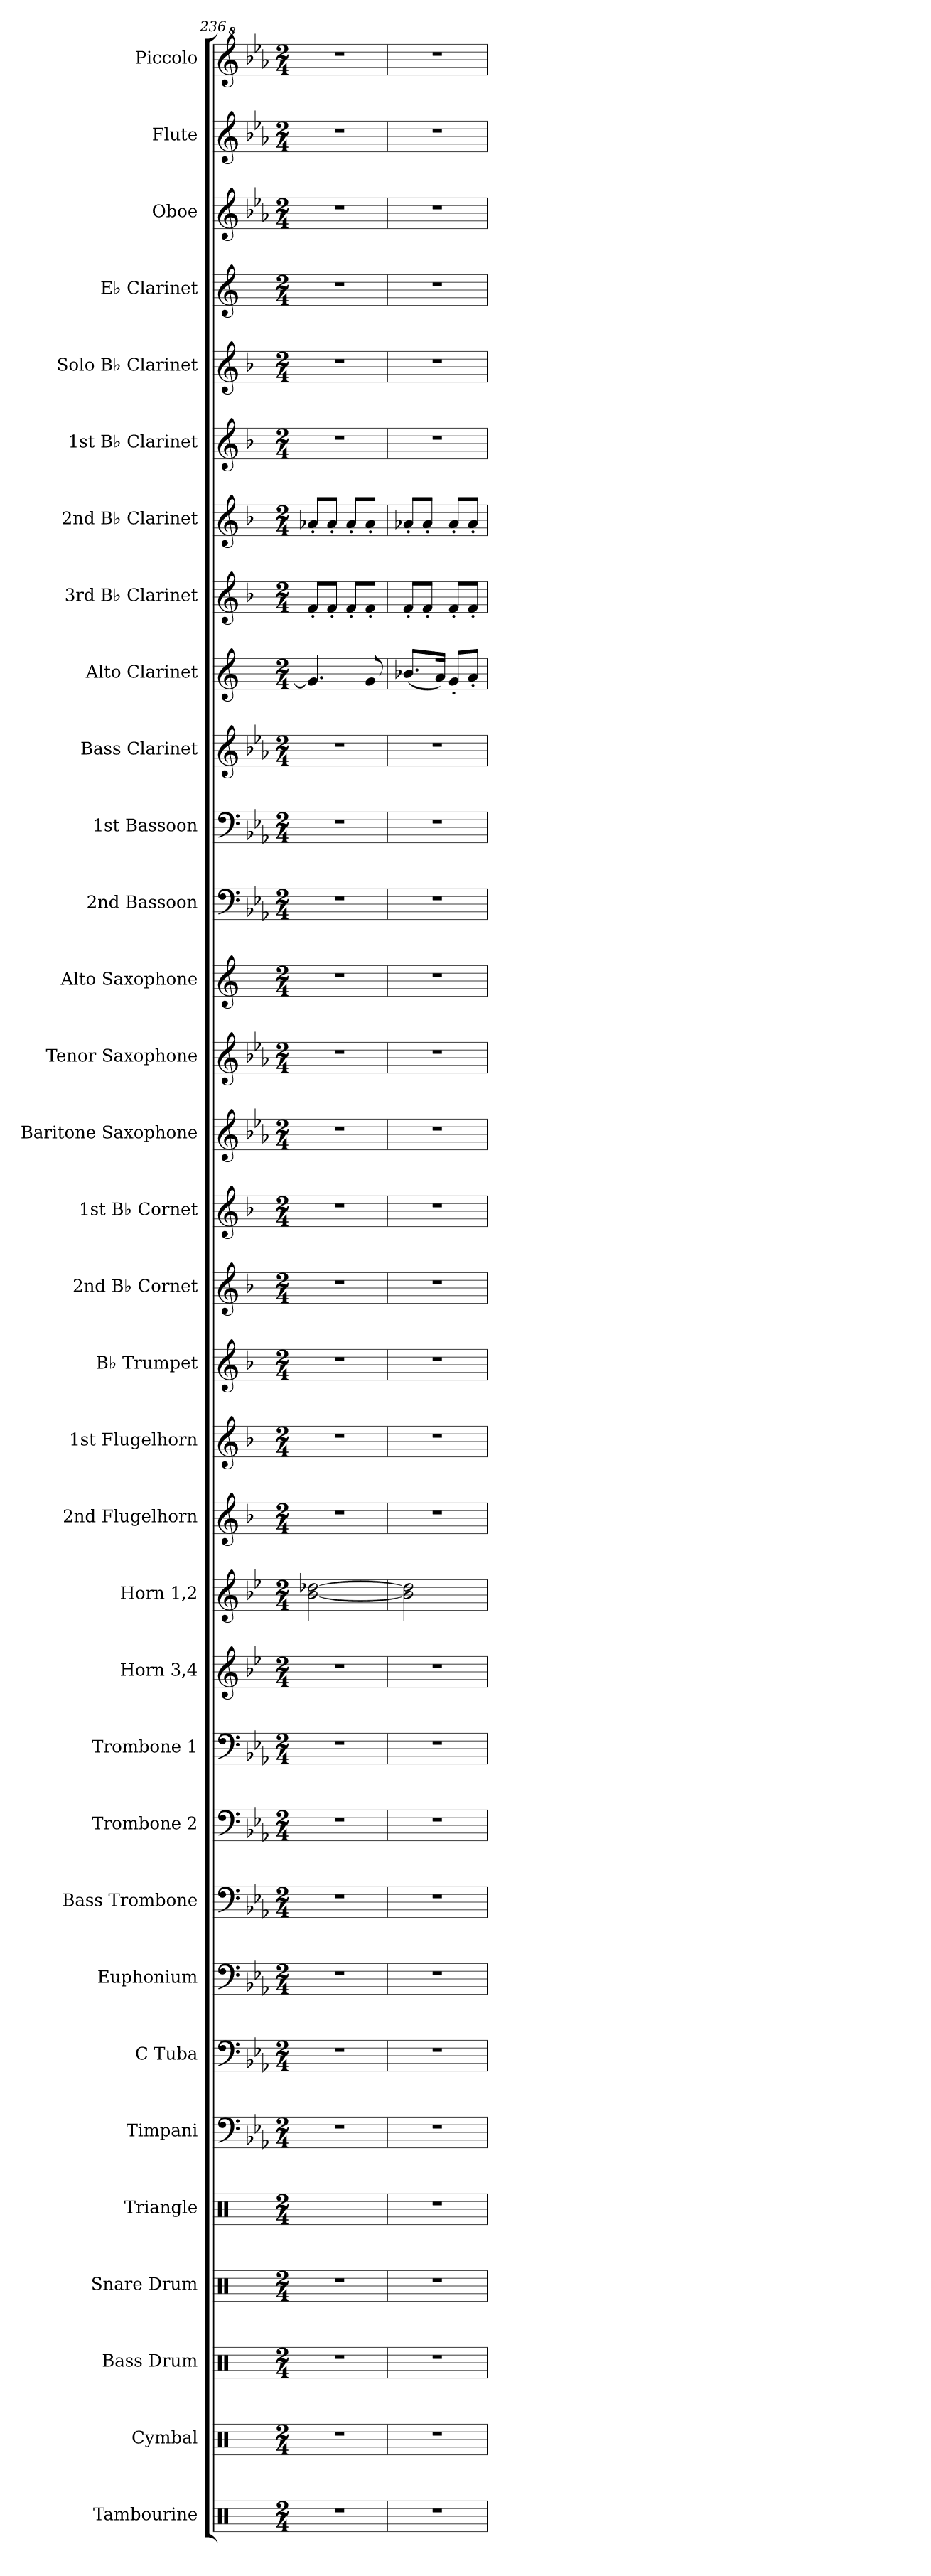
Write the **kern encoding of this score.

**kern	**kern	**kern	**kern	**kern	**kern	**kern	**kern	**kern	**kern	**kern	**kern	**kern	**kern	**kern	**kern	**kern	**kern	**kern	**kern	**kern	**kern	**kern	**kern	**kern	**kern	**kern	**kern	**kern	**kern	**kern	**kern	**kern
*part33	*part32	*part31	*part30	*part29	*part28	*part27	*part26	*part25	*part24	*part23	*part22	*part21	*part20	*part19	*part18	*part17	*part16	*part15	*part14	*part13	*part12	*part11	*part10	*part9	*part8	*part7	*part6	*part5	*part4	*part3	*part2	*part1
*staff33	*staff32	*staff31	*staff30	*staff29	*staff28	*staff27	*staff26	*staff25	*staff24	*staff23	*staff22	*staff21	*staff20	*staff19	*staff18	*staff17	*staff16	*staff15	*staff14	*staff13	*staff12	*staff11	*staff10	*staff9	*staff8	*staff7	*staff6	*staff5	*staff4	*staff3	*staff2	*staff1
*I"Tambourine	*I"Cymbal	*I"Bass Drum	*I"Snare Drum	*I"Triangle	*I"Timpani	*I"C Tuba	*I"Euphonium	*I"Bass Trombone	*I"Trombone 2	*I"Trombone 1	*I"Horn 3,4	*I"Horn 1,2	*I"2nd Flugelhorn	*I"1st Flugelhorn	*I"B♭ Trumpet	*I"2nd B♭ Cornet	*I"1st B♭ Cornet	*I"Baritone Saxophone	*I"Tenor Saxophone	*I"Alto Saxophone	*I"2nd Bassoon	*I"1st Bassoon	*I"Bass Clarinet	*I"Alto Clarinet	*I"3rd B♭ Clarinet	*I"2nd B♭ Clarinet	*I"1st B♭ Clarinet	*I"Solo B♭ Clarinet	*I"E♭ Clarinet	*I"Oboe	*I"Flute	*I"Piccolo
*I'Tamb.	*I'Cym.	*I'B. Dr.	*I'Sn. Dr.	*I'Trgl.	*I'Timp.	*I'C Tu.	*I'Eu.	*I'B. Trb.	*I'Trb. 2	*I'Trb. 1	*I'Hn. 3,4	*I'Hn. 1,2	*I'2nd Flghn.	*I'1st Flghn.	*I'B♭ Tpt.	*I'2nd B♭ Cnt.	*I'1st B♭ Cnt.	*I'Bar. Sax.	*I'T. Sax.	*I'A. Sax.	*I'2nd Bsn.	*I'1st Bsn.	*I'B. Cl.	*I'A. Cl.	*I'3rd B♭ Cl.	*I'2nd B♭ Cl.	*I'1st B♭ Cl.	*I'Solo B♭ Cl.	*I'E♭ Cl.	*I'Ob.	*I'Fl.	*I'Picc.
!!LO:PB:g=z
*clefX	*clefX	*clefX	*clefX	*clefX	*clefF4	*clefF4	*clefF4	*clefF4	*clefF4	*clefF4	*clefG2	*clefG2	*clefG2	*clefG2	*clefG2	*clefG2	*clefG2	*clefG2	*clefG2	*clefG2	*clefF4	*clefF4	*clefG2	*clefG2	*clefG2	*clefG2	*clefG2	*clefG2	*clefG2	*clefG2	*clefG2	*clefG^2
*	*	*	*	*	*	*	*	*	*	*	*ITrd4c7	*ITrd4c7	*ITrd1c2	*ITrd1c2	*ITrd1c2	*ITrd1c2	*ITrd1c2	*ITrd12c21	*ITrd8c14	*ITrd5c9	*	*	*ITrd8c14	*ITrd5c9	*ITrd1c2	*ITrd1c2	*ITrd1c2	*ITrd1c2	*ITrd-2c-3	*	*	*ITrd-7c-12
*k[]	*k[]	*k[]	*k[]	*k[]	*k[b-e-a-]	*k[b-e-a-]	*k[b-e-a-]	*k[b-e-a-]	*k[b-e-a-]	*k[b-e-a-]	*k[b-e-a-]	*k[b-e-a-]	*k[b-e-a-]	*k[b-e-a-]	*k[b-e-a-]	*k[b-e-a-]	*k[b-e-a-]	*k[b-e-a-]	*k[b-e-a-]	*k[b-e-a-]	*k[b-e-a-]	*k[b-e-a-]	*k[b-e-a-]	*k[b-e-a-]	*k[b-e-a-]	*k[b-e-a-]	*k[b-e-a-]	*k[b-e-a-]	*k[b-e-a-]	*k[b-e-a-]	*k[b-e-a-]	*k[b-e-a-]
*C:	*C:	*C:	*C:	*C:	*E-:	*E-:	*E-:	*E-:	*E-:	*E-:	*E-:	*E-:	*E-:	*E-:	*E-:	*E-:	*E-:	*E-:	*E-:	*E-:	*E-:	*E-:	*E-:	*E-:	*E-:	*E-:	*E-:	*E-:	*E-:	*E-:	*E-:	*E-:
*M2/4	*M2/4	*M2/4	*M2/4	*M2/4	*M2/4	*M2/4	*M2/4	*M2/4	*M2/4	*M2/4	*M2/4	*M2/4	*M2/4	*M2/4	*M2/4	*M2/4	*M2/4	*M2/4	*M2/4	*M2/4	*M2/4	*M2/4	*M2/4	*M2/4	*M2/4	*M2/4	*M2/4	*M2/4	*M2/4	*M2/4	*M2/4	*M2/4
=236	=236	=236	=236	=236	=236	=236	=236	=236	=236	=236	=236	=236	=236	=236	=236	=236	=236	=236	=236	=236	=236	=236	=236	=236	=236	=236	=236	=236	=236	=236	=236	=236
2r	2r	2r	2r	2R\	2r	2r	2r	2r	2r	2r	2r	[2e-\ [2g-X\	2r	2r	2r	2r	2r	2r	2r	2r	2r	2r	2r	4.B-/]	8e-'/L	8g-X'/L	2r	2r	2r	2r	2r	2r
.	.	.	.	.	.	.	.	.	.	.	.	.	.	.	.	.	.	.	.	.	.	.	.	.	8e-'/J	8g-'/J	.	.	.	.	.	.
.	.	.	.	.	.	.	.	.	.	.	.	.	.	.	.	.	.	.	.	.	.	.	.	.	8e-'/L	8g-'/L	.	.	.	.	.	.
.	.	.	.	.	.	.	.	.	.	.	.	.	.	.	.	.	.	.	.	.	.	.	.	8B-/	8e-'/J	8g-'/J	.	.	.	.	.	.
=237	=237	=237	=237	=237	=237	=237	=237	=237	=237	=237	=237	=237	=237	=237	=237	=237	=237	=237	=237	=237	=237	=237	=237	=237	=237	=237	=237	=237	=237	=237	=237	=237
2r	2r	2r	2r	2r	2r	2r	2r	2r	2r	2r	2r	2e-\] 2g-\]	2r	2r	2r	2r	2r	2r	2r	2r	2r	2r	2r	(8.d-X/L	8e-'/L	8g-X'/L	2r	2r	2r	2r	2r	2r
.	.	.	.	.	.	.	.	.	.	.	.	.	.	.	.	.	.	.	.	.	.	.	.	.	8e-'/J	8g-'/J	.	.	.	.	.	.
.	.	.	.	.	.	.	.	.	.	.	.	.	.	.	.	.	.	.	.	.	.	.	.	16c/Jk)	.	.	.	.	.	.	.	.
.	.	.	.	.	.	.	.	.	.	.	.	.	.	.	.	.	.	.	.	.	.	.	.	8B-'/L	8e-'/L	8g-'/L	.	.	.	.	.	.
.	.	.	.	.	.	.	.	.	.	.	.	.	.	.	.	.	.	.	.	.	.	.	.	8c'/J	8e-'/J	8g-'/J	.	.	.	.	.	.
=	=	=	=	=	=	=	=	=	=	=	=	=	=	=	=	=	=	=	=	=	=	=	=	=	=	=	=	=	=	=	=	=
*-	*-	*-	*-	*-	*-	*-	*-	*-	*-	*-	*-	*-	*-	*-	*-	*-	*-	*-	*-	*-	*-	*-	*-	*-	*-	*-	*-	*-	*-	*-	*-	*-
